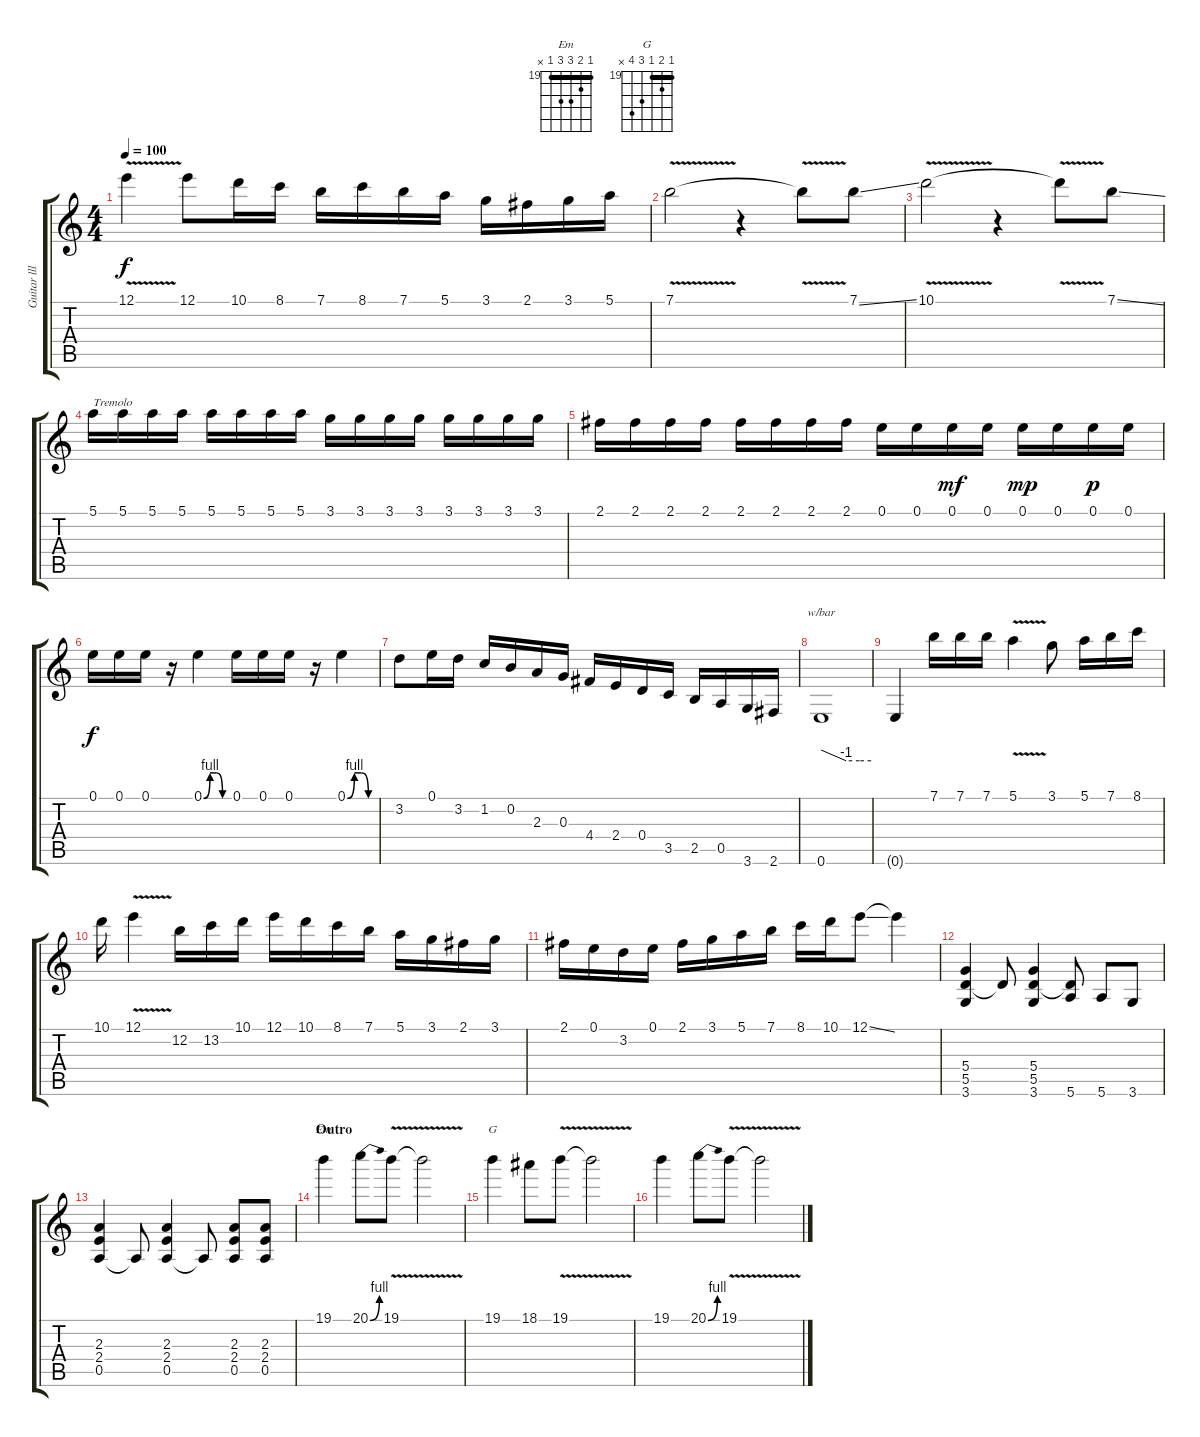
\track ("Guitar lll" "Guitar lll") {instrument distortionguitar}
\staff {score tabs}
\tuning (E4 B3 G3 D3 A2 E2) {hide}
\chord ("Em" 19 20 21 21 19 x) {firstfret 19 barre 19}
\chord ("G" 19 20 19 21 22 x) {firstfret 19 barre 19}
\ts (4 4)
\tempo 100
\clef g2
\ks c
12.1{v}.4{dy f} 12.1.8 10.1.16 8.1.16 7.1.16 8.1.16 7.1.16 5.1.16 3.1.16 2.1.16 3.1.16 5.1.16 |
7.1{v}.2 r.4 7.1{t}.8 7.1{ss}.8 |
10.1{v}.2 r.4 10.1{t}.8 7.1{ss}.8 |
5.1.16{txt "Tremolo"} 5.1.16 5.1.16 5.1.16 5.1.16 5.1.16 5.1.16 5.1.16 3.1.16 3.1.16 3.1.16 3.1.16 3.1.16 3.1.16 3.1.16 3.1.16 |
2.1.16 2.1.16 2.1.16 2.1.16 2.1.16 2.1.16 2.1.16 2.1.16 0.1.16 0.1.16 0.1.16{dy mf} 0.1.16 0.1.16{dy mp} 0.1.16 0.1.16{dy p} 0.1.16 |
0.1.16{dy f} 0.1.16 0.1.16 r.16 0.1{be (custom 0 0 15 4 30 4 45 0 60 0)}.4 0.1.16 0.1.16 0.1.16 r.16 0.1{be (custom 0 0 15 4 30 4 45 0 60 0)}.4 |
3.2.8 0.1.16 3.2.16 1.2.16 0.2.16 2.3.16 0.3.16 4.4.16 2.4.16 0.4.16 3.5.16 2.5.16 0.5.16 3.6.16 2.6.16 |
0.6.1{tbe (custom default 0 0 30 -4 46 -4 60 -4)} |
0.6{t}.4 7.1.16 7.1.16 7.1.16 5.1{v}.4 3.1.8 5.1.16 7.1.16 8.1.16 |
10.1.16 12.1{v}.4 12.2.16 13.2.16 10.1.16 12.1.16 10.1.16 8.1.16 7.1.16 5.1.16 3.1.16 2.1.16 3.1.16 |
2.1.16 0.1.16 3.2.16 0.1.16 2.1.16 3.1.16 5.1.16 7.1.16 8.1.16 10.1.16 12.1{ss}.8 12.1{t}.4 |
(5.4 5.5 3.6).4 5.5{t}.8 (5.4 5.5 3.6).4 (5.5{t} 5.6).8 5.6.8 3.6.8 |
(2.3 2.4 0.5).4 0.5{t}.8 (2.3 2.4 0.5).4 0.5{t}.8 (2.3 2.4 0.5).8 (2.3 2.4 0.5).8 |
\section ("" "Outro")
19.1.4{ch "Em"} 20.1{be (bend 0 0 60 4)}.8 19.1{v}.8 19.1{t}.2 |
19.1.4{ch "G"} 18.1.8 19.1{v}.8 19.1{t}.2 |
19.1.4 20.1{be (bend 0 0 60 4)}.8 19.1{v}.8 19.1{t}.2
